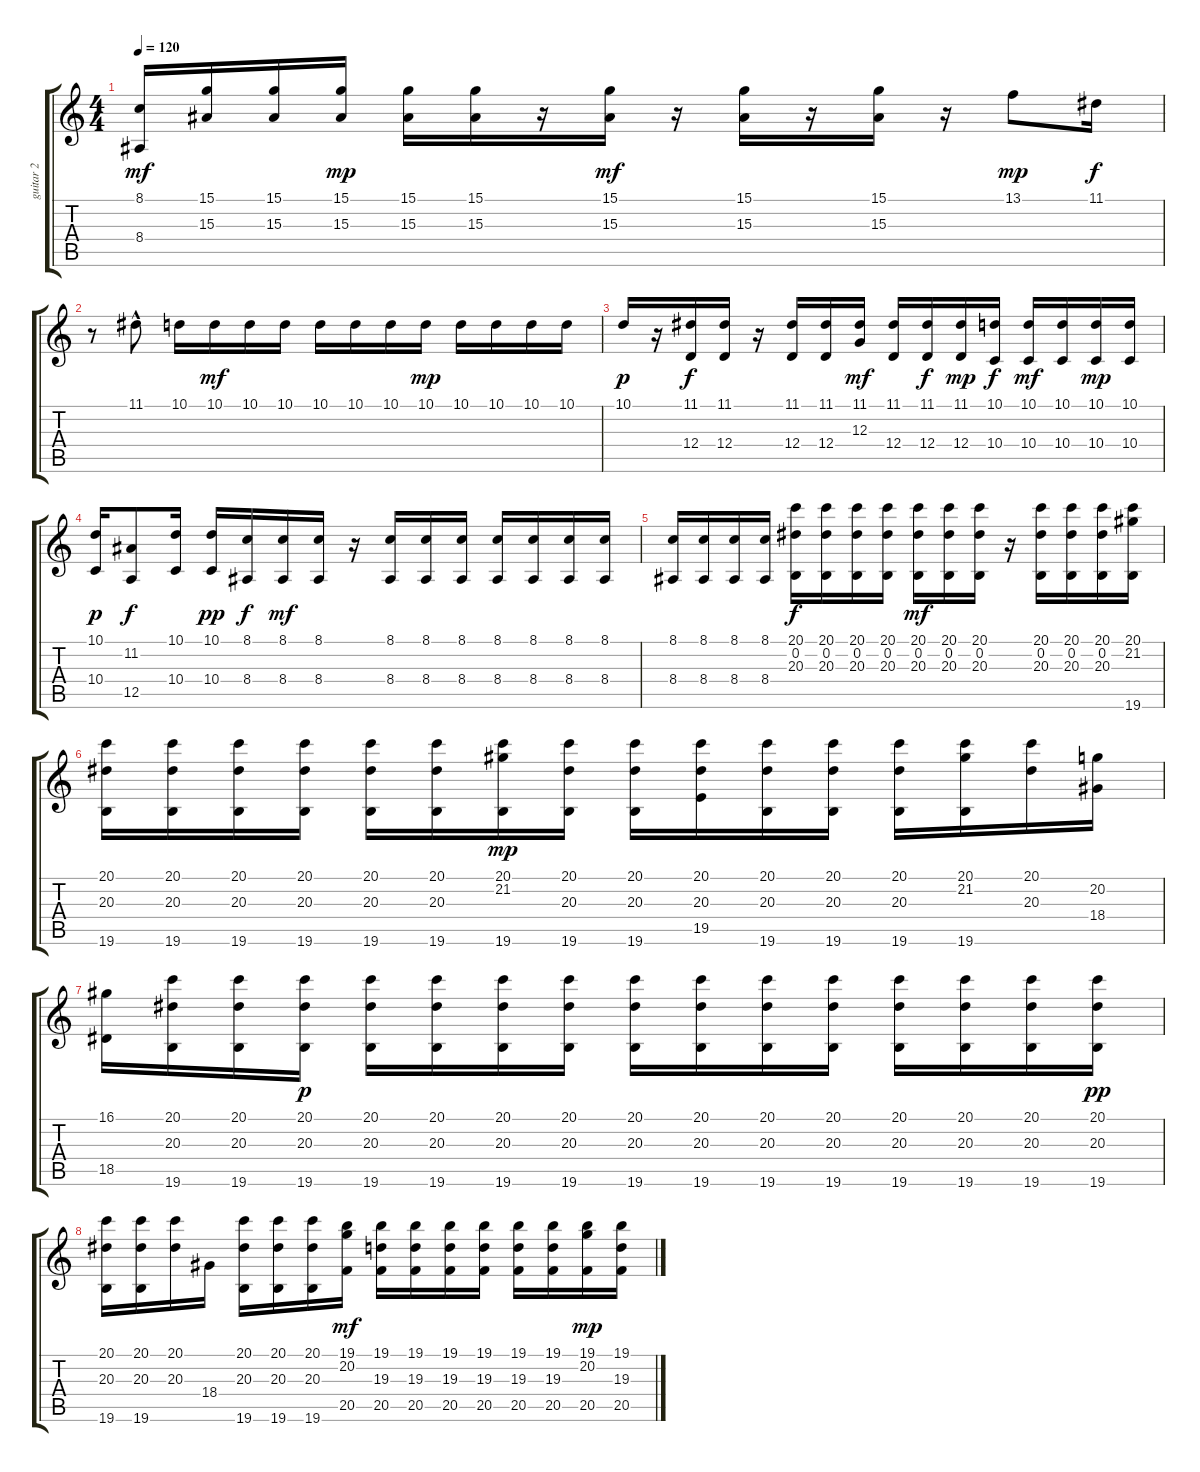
\track ("guitar 2" "guitar 2") {instrument acousticgrandpiano}
\staff {score tabs}
\tuning (E4 B3 G3 D3 A2 E2) {hide}
\ts (4 4)
\tempo 120
\clef g2
\ks c
(8.1 8.4).16{dy mf} (15.1 15.3).16 (15.1 15.3).16 (15.1 15.3).16{dy mp} (15.1 15.3).16 (15.1 15.3).16 r.16 (15.1 15.3).16{dy mf} r.16 (15.1 15.3).16 r.16 (15.1 15.3).16 r.16 13.1.8{dy mp} 11.1.16{dy f} |
r.8 11.1{hac}.8 10.1.16 10.1.16{dy mf} 10.1.16 10.1.16 10.1.16 10.1.16 10.1.16 10.1.16{dy mp} 10.1.16 10.1.16 10.1.16 10.1.16 |
10.1.16{dy p} r.16 (11.1 12.4).16{dy f} (11.1 12.4).16 r.16 (11.1 12.4).16 (11.1 12.4).16 (11.1 12.3).16{dy mf} (11.1 12.4).16 (11.1 12.4).16{dy f} (11.1 12.4).16{dy mp} (10.1 10.4).16{dy f} (10.1 10.4).16{dy mf} (10.1 10.4).16 (10.1 10.4).16{dy mp} (10.1 10.4).16 |
(10.1 10.4).16{dy p} (11.2 12.5).8{dy f} (10.1 10.4).16 (10.1 10.4).16{dy pp} (8.1 8.4).16{dy f} (8.1 8.4).16{dy mf} (8.1 8.4).16 r.16 (8.1 8.4).16 (8.1 8.4).16 (8.1 8.4).16 (8.1 8.4).16 (8.1 8.4).16 (8.1 8.4).16 (8.1 8.4).16 |
(8.1 8.4).16 (8.1 8.4).16 (8.1 8.4).16 (8.1 8.4).16 (20.1 0.2 20.3).16{dy f} (20.1 0.2 20.3).16 (20.1 0.2 20.3).16 (20.1 0.2 20.3).16 (20.1 0.2 20.3).16{dy mf} (20.1 0.2 20.3).16 (20.1 0.2 20.3).16 r.16 (20.1 0.2 20.3).16 (20.1 0.2 20.3).16 (20.1 0.2 20.3).16 (20.1 21.2 19.6).16 |
(20.1 20.3 19.6).16 (20.1 20.3 19.6).16 (20.1 20.3 19.6).16 (20.1 20.3 19.6).16 (20.1 20.3 19.6).16 (20.1 20.3 19.6).16 (20.1 21.2 19.6).16{dy mp} (20.1 20.3 19.6).16 (20.1 20.3 19.6).16 (20.1 20.3 19.5).16 (20.1 20.3 19.6).16 (20.1 20.3 19.6).16 (20.1 20.3 19.6).16 (20.1 21.2 19.6).16 (20.1 20.3).16 (20.2 18.4).16 |
(16.1 18.5).16 (20.1 20.3 19.6).16 (20.1 20.3 19.6).16 (20.1 20.3 19.6).16{dy p} (20.1 20.3 19.6).16 (20.1 20.3 19.6).16 (20.1 20.3 19.6).16 (20.1 20.3 19.6).16 (20.1 20.3 19.6).16 (20.1 20.3 19.6).16 (20.1 20.3 19.6).16 (20.1 20.3 19.6).16 (20.1 20.3 19.6).16 (20.1 20.3 19.6).16 (20.1 20.3 19.6).16 (20.1 20.3 19.6).16{dy pp} |
(20.1 20.3 19.6).16 (20.1 20.3 19.6).16 (20.1 20.3).16 18.4.16 (20.1 20.3 19.6).16 (20.1 20.3 19.6).16 (20.1 20.3 19.6).16 (19.1 20.2 20.5).16{dy mf} (19.1 19.3 20.5).16 (19.1 19.3 20.5).16 (19.1 19.3 20.5).16 (19.1 19.3 20.5).16 (19.1 19.3 20.5).16 (19.1 19.3 20.5).16 (19.1 20.2 20.5).16{dy mp} (19.1 19.3 20.5).16
